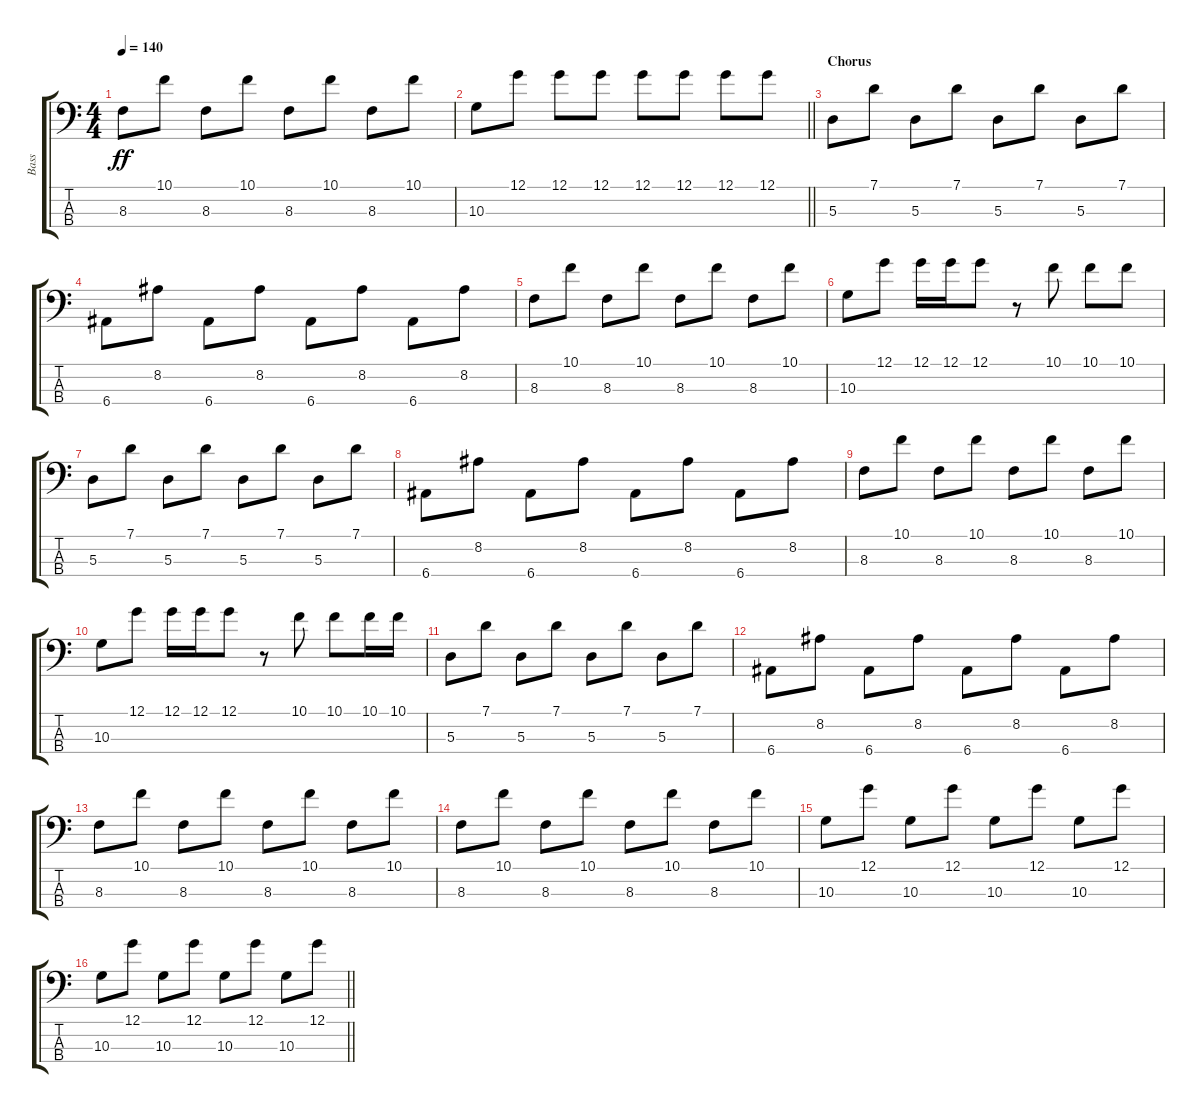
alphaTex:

\track ("Bass" "Bass") {instrument electricbasspick}
\staff {score tabs}
\tuning (G2 D2 A1 E1) {hide}
\ts (4 4)
\tempo 140
\clef f4
\ks c
8.3.8{dy ff} 10.1.8 8.3.8 10.1.8 8.3.8 10.1.8 8.3.8 10.1.8 |
\barLineRight lightlight
10.3.8 12.1.8 12.1.8 12.1.8 12.1.8 12.1.8 12.1.8 12.1.8 |
\section ("" "Chorus")
5.3.8 7.1.8 5.3.8 7.1.8 5.3.8 7.1.8 5.3.8 7.1.8 |
6.4.8 8.2.8 6.4.8 8.2.8 6.4.8 8.2.8 6.4.8 8.2.8 |
8.3.8 10.1.8 8.3.8 10.1.8 8.3.8 10.1.8 8.3.8 10.1.8 |
10.3.8 12.1.8 12.1.16 12.1.16 12.1.8 r.8 10.1.8 10.1.8 10.1.8 |
5.3.8 7.1.8 5.3.8 7.1.8 5.3.8 7.1.8 5.3.8 7.1.8 |
6.4.8 8.2.8 6.4.8 8.2.8 6.4.8 8.2.8 6.4.8 8.2.8 |
8.3.8 10.1.8 8.3.8 10.1.8 8.3.8 10.1.8 8.3.8 10.1.8 |
10.3.8 12.1.8 12.1.16 12.1.16 12.1.8 r.8 10.1.8 10.1.8 10.1.16 10.1.16 |
5.3.8 7.1.8 5.3.8 7.1.8 5.3.8 7.1.8 5.3.8 7.1.8 |
6.4.8 8.2.8 6.4.8 8.2.8 6.4.8 8.2.8 6.4.8 8.2.8 |
8.3.8 10.1.8 8.3.8 10.1.8 8.3.8 10.1.8 8.3.8 10.1.8 |
8.3.8 10.1.8 8.3.8 10.1.8 8.3.8 10.1.8 8.3.8 10.1.8 |
10.3.8 12.1.8 10.3.8 12.1.8 10.3.8 12.1.8 10.3.8 12.1.8 |
\barLineRight lightlight
10.3.8 12.1.8 10.3.8 12.1.8 10.3.8 12.1.8 10.3.8 12.1.8
